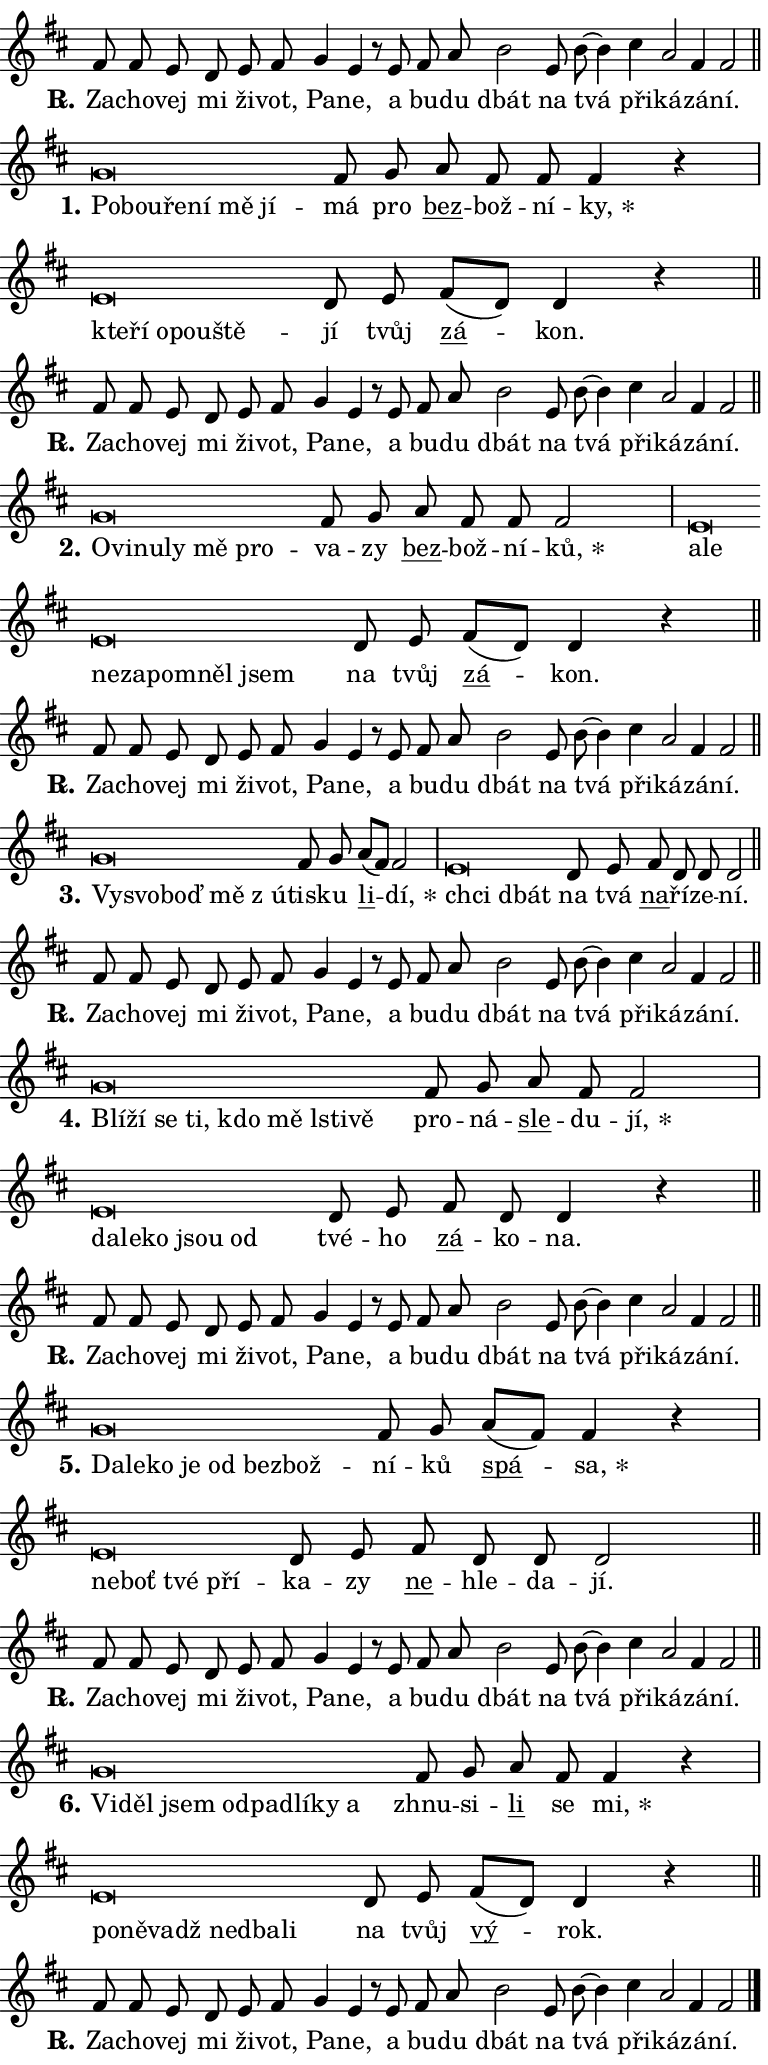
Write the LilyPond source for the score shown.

\version "2.24.0"
\header { tagline = "" }
\paper {
  indent = 0\cm
  top-margin = 0\cm
  right-margin = 0.13\cm % to fit lyric hyphens
  bottom-margin = 0\cm
  left-margin = 0\cm
  paper-width = 13\cm
  page-breaking = #ly:one-page-breaking
  system-system-spacing.basic-distance = #11
  score-system-spacing.basic-distance = #11
  ragged-last = ##f
}


%% Author: Thomas Morley
%% https://lists.gnu.org/archive/html/lilypond-user/2020-05/msg00002.html
#(define (line-position grob)
"Returns position of @var[grob} in current system:
   @code{'start}, if at first time-step
   @code{'end}, if at last time-step
   @code{'middle} otherwise
"
  (let* ((col (ly:item-get-column grob))
         (ln (ly:grob-object col 'left-neighbor))
         (rn (ly:grob-object col 'right-neighbor))
         (col-to-check-left (if (ly:grob? ln) ln col))
         (col-to-check-right (if (ly:grob? rn) rn col))
         (break-dir-left
           (and
             (ly:grob-property col-to-check-left 'non-musical #f)
             (ly:item-break-dir col-to-check-left)))
         (break-dir-right
           (and
             (ly:grob-property col-to-check-right 'non-musical #f)
             (ly:item-break-dir col-to-check-right))))
        (cond ((eqv? 1 break-dir-left) 'start)
              ((eqv? -1 break-dir-right) 'end)
              (else 'middle))))

#(define (tranparent-at-line-position vctor)
  (lambda (grob)
  "Relying on @code{line-position} select the relevant enry from @var{vctor}.
Used to determine transparency,"
    (case (line-position grob)
      ((end) (not (vector-ref vctor 0)))
      ((middle) (not (vector-ref vctor 1)))
      ((start) (not (vector-ref vctor 2))))))

noteHeadBreakVisibility =
#(define-music-function (break-visibility)(vector?)
"Makes @code{NoteHead}s transparent relying on @var{break-visibility}"
#{
  \override NoteHead.transparent =
    #(tranparent-at-line-position break-visibility)
#})

#(define delete-ledgers-for-transparent-note-heads
  (lambda (grob)
    "Reads whether a @code{NoteHead} is transparent.
If so this @code{NoteHead} is removed from @code{'note-heads} from
@var{grob}, which is supposed to be @code{LedgerLineSpanner}.
As a result ledgers are not printed for this @code{NoteHead}"
    (let* ((nhds-array (ly:grob-object grob 'note-heads))
           (nhds-list
             (if (ly:grob-array? nhds-array)
                 (ly:grob-array->list nhds-array)
                 '()))
           ;; Relies on the transparent-property being done before
           ;; Staff.LedgerLineSpanner.after-line-breaking is executed.
           ;; This is fragile ...
           (to-keep
             (remove
               (lambda (nhd)
                 (ly:grob-property nhd 'transparent #f))
               nhds-list)))
      ;; TODO find a better method to iterate over grob-arrays, similiar
      ;; to filter/remove etc for lists
      ;; For now rebuilt from scratch
      (set! (ly:grob-object grob 'note-heads)  '())
      (for-each
        (lambda (nhd)
          (ly:pointer-group-interface::add-grob grob 'note-heads nhd))
        to-keep))))

squashNotes = {
  \override NoteHead.X-extent = #'(-0.2 . 0.2)
  \override NoteHead.Y-extent = #'(-0.75 . 0)
  \override NoteHead.stencil =
    #(lambda (grob)
       (let ((pos (ly:grob-property grob 'staff-position)))
         (begin
           (if (< pos -7) (display "ERROR: Lower brevis then expected\n") (display ""))
           (if (<= pos -6) ly:text-interface::print ly:note-head::print))))
}
unSquashNotes = {
  \revert NoteHead.X-extent
  \revert NoteHead.Y-extent
  \revert NoteHead.stencil
}

hideNotes = \noteHeadBreakVisibility #begin-of-line-visible
unHideNotes = \noteHeadBreakVisibility #all-visible

% work-around for resetting accidentals
% https://lilypond.org/doc/v2.23/Documentation/notation/displaying-rhythms#unmetered-music
cadenzaMeasure = {
  \cadenzaOff
  \partial 1024 s1024
  \cadenzaOn
}

#(define-markup-command (accent layout props text) (markup?)
  "Underline accented syllable"
  (interpret-markup layout props
    #{\markup \override #'(offset . 4.3) \underline { #text }#}))

responsum = \markup \concat {
  "R" \hspace #-1.05 \path #0.1 #'((moveto 0 0.07) (lineto 0.9 0.8)) \hspace #0.05 "."
}

spaceSize = #0.6828661417322834 % exact space size for TeX Gyre Schola

\layout {
  \context {
    \Staff
    \remove "Time_signature_engraver"
    \override LedgerLineSpanner.after-line-breaking = #delete-ledgers-for-transparent-note-heads
  }
  \context {
    \Lyrics {
      \override LyricSpace.minimum-distance = \spaceSize
      \override LyricText.font-name = #"TeX Gyre Schola"
      \override LyricText.font-size = 1
      \override StanzaNumber.font-name = #"TeX Gyre Schola Bold"
      \override StanzaNumber.font-size = 1
    }
  }
  \context {
    \Score 
    \override NoteHead.text =
      #(lambda (grob) 
        (let ((pos (ly:grob-property grob 'staff-position)))
          #{\markup {
            \combine
              \halign #-0.55 \raise #(if (= pos -6) 0 0.5) \override #'(thickness . 2) \draw-line #'(3.2 . 0)
              \musicglyph "noteheads.sM1"
          }#}))
  }
}

% magnetic-lyrics.ily
%
%   written by
%     Jean Abou Samra <jean@abou-samra.fr>
%     Werner Lemberg <wl@gnu.org>
%
%   adapted by
%     Jiri Hon <jiri.hon@gmail.com>
%
% Version 2022-Apr-15

% https://www.mail-archive.com/lilypond-user@gnu.org/msg149350.html

#(define (Left_hyphen_pointer_engraver context)
   "Collect syllable-hyphen-syllable occurrences in lyrics and store
them in properties.  This engraver only looks to the left.  For
example, if the lyrics input is @code{foo -- bar}, it does the
following.

@itemize @bullet
@item
Set the @code{text} property of the @code{LyricHyphen} grob between
@q{foo} and @q{bar} to @code{foo}.

@item
Set the @code{left-hyphen} property of the @code{LyricText} grob with
text @q{foo} to the @code{LyricHyphen} grob between @q{foo} and
@q{bar}.
@end itemize

Use this auxiliary engraver in combination with the
@code{lyric-@/text::@/apply-@/magnetic-@/offset!} hook."
   (let ((hyphen #f)
         (text #f))
     (make-engraver
      (acknowledgers
       ((lyric-syllable-interface engraver grob source-engraver)
        (set! text grob)))
      (end-acknowledgers
       ((lyric-hyphen-interface engraver grob source-engraver)
        ;(when (not (grob::has-interface grob 'lyric-space-interface))
          (set! hyphen grob)));)
      ((stop-translation-timestep engraver)
       (when (and text hyphen)
         (ly:grob-set-object! text 'left-hyphen hyphen))
       (set! text #f)
       (set! hyphen #f)))))

#(define (lyric-text::apply-magnetic-offset! grob)
   "If the space between two syllables is less than the value in
property @code{LyricText@/.details@/.squash-threshold}, move the right
syllable to the left so that it gets concatenated with the left
syllable.

Use this function as a hook for
@code{LyricText@/.after-@/line-@/breaking} if the
@code{Left_@/hyphen_@/pointer_@/engraver} is active."
   (let ((hyphen (ly:grob-object grob 'left-hyphen #f)))
     (when hyphen
       (let ((left-text (ly:spanner-bound hyphen LEFT)))
         (when (grob::has-interface left-text 'lyric-syllable-interface)
           (let* ((common (ly:grob-common-refpoint grob left-text X))
                  (this-x-ext (ly:grob-extent grob common X))
                  (left-x-ext
                   (begin
                     ;; Trigger magnetism for left-text.
                     (ly:grob-property left-text 'after-line-breaking)
                     (ly:grob-extent left-text common X)))
                  ;; `delta` is the gap width between two syllables.
                  (delta (- (interval-start this-x-ext)
                            (interval-end left-x-ext)))
                  (details (ly:grob-property grob 'details))
                  (threshold (assoc-get 'squash-threshold details 0.2)))
             (when (< delta threshold)
               (let* (;; We have to manipulate the input text so that
                      ;; ligatures crossing syllable boundaries are not
                      ;; disabled.  For languages based on the Latin
                      ;; script this is essentially a beautification.
                      ;; However, for non-Western scripts it can be a
                      ;; necessity.
                      (lt (ly:grob-property left-text 'text))
                      (rt (ly:grob-property grob 'text))
                      (is-space (grob::has-interface hyphen 'lyric-space-interface))
                      (space (if is-space " " ""))
                      (extra-delta (if is-space spaceSize 0))
                      ;; Append new syllable.
                      (ltrt-space (if (and (string? lt) (string? rt))
                                (string-append lt space rt)
                                (make-concat-markup (list lt space rt))))
                      ;; Right-align `ltrt` to the right side.
                      (ltrt-space-markup (grob-interpret-markup
                               grob
                               (make-translate-markup
                                (cons (interval-length this-x-ext) 0)
                                (make-right-align-markup ltrt-space)))))
                 (begin
                   ;; Don't print `left-text`.
                   (ly:grob-set-property! left-text 'stencil #f)
                   ;; Set text and stencil (which holds all collected
                   ;; syllables so far) and shift it to the left.
                   (ly:grob-set-property! grob 'text ltrt-space)
                   (ly:grob-set-property! grob 'stencil ltrt-space-markup)
                   (ly:grob-translate-axis! grob (- (- delta extra-delta)) X))))))))))


#(define (lyric-hyphen::displace-bounds-first grob)
   ;; Make very sure this callback isn't triggered too early.
   (let ((left (ly:spanner-bound grob LEFT))
         (right (ly:spanner-bound grob RIGHT)))
     (ly:grob-property left 'after-line-breaking)
     (ly:grob-property right 'after-line-breaking)
     (ly:lyric-hyphen::print grob)))

squashThreshold = #0.4

\layout {
  \context {
    \Lyrics
    \consists #Left_hyphen_pointer_engraver
    \override LyricText.after-line-breaking =
      #lyric-text::apply-magnetic-offset!
    \override LyricHyphen.stencil = #lyric-hyphen::displace-bounds-first
    \override LyricText.details.squash-threshold = \squashThreshold
    \override LyricHyphen.minimum-distance = 0
    \override LyricHyphen.minimum-length = \squashThreshold
  }
}

squashText = \override LyricText.details.squash-threshold = 9999
unSquashText = \override LyricText.details.squash-threshold = \squashThreshold

leftText = \override LyricText.self-alignment-X = #LEFT
unLeftText = \revert LyricText.self-alignment-X

starOffset = #(lambda (grob) 
                (let ((x_offset (ly:self-alignment-interface::aligned-on-x-parent grob)))
                  (if (= x_offset 0) 0 (+ x_offset 1.2))))

star = #(define-music-function (syllable)(string?)
"Append star separator at the end of a syllable"
#{
  \once \override LyricText.X-offset = #starOffset
  \lyricmode { \markup {
    #syllable
    \override #'((font-name . "TeX Gyre Schola Bold")) \hspace #0.2 \lower #0.65 \larger "*"
  } }
#})

starAccent = #(define-music-function (syllable)(string?)
"Append star separator at the end of a syllable and make accent"
#{
  \once \override LyricText.X-offset = #starOffset
  \lyricmode { \markup {
    \accent #syllable
    \override #'((font-name . "TeX Gyre Schola Bold")) \hspace #0.2 \lower #0.65 \larger "*"
  } }
#})

breath = #(define-music-function (syllable)(string?)
"Append breathing indicator at the end of a syllable"
#{
  \lyricmode { \markup { #syllable "+" } }
#})

optionalBreath = #(define-music-function (syllable)(string?)
"Append optional breathing indicator at the end of a syllable"
#{
  \lyricmode { \markup { #syllable "(+)" } }
#})


\score {
    <<
        \new Voice = "melody" { \cadenzaOn \key d \major \relative { fis'8 fis e d e fis \bar "" g4 e \bar "" r8 e fis a \bar "" b2 \bar "" e,8 b'~ b4 \bar "" cis4 a2 fis4 fis2 \cadenzaMeasure \bar "||" \break } }
        \new Lyrics \lyricsto "melody" { \lyricmode { \set stanza = \responsum
Za -- cho -- vej mi ži -- vot, Pa -- ne, a bu -- du dbát na tvá při -- ká -- zá -- ní. } }
    >>
    \layout {}
}

\score {
    <<
        \new Voice = "melody" { \cadenzaOn \key d \major \relative { \squashNotes g'\breve*1/16 \hideNotes \breve*1/16 \bar "" \breve*1/16 \bar "" \breve*1/16 \bar "" \breve*1/16 \breve*1/16 \bar "" \unHideNotes \unSquashNotes fis8 g \bar "" a fis fis fis4 r \cadenzaMeasure \bar "|" \squashNotes e\breve*1/16 \hideNotes \breve*1/16 \bar "" \breve*1/16 \bar "" \breve*1/16 \breve*1/16 \bar "" \unHideNotes \unSquashNotes d8 e \bar "" fis[( d)] d4 r \cadenzaMeasure \bar "||" \break } }
        \new Lyrics \lyricsto "melody" { \lyricmode { \set stanza = "1."
\leftText Po -- \squashText bou -- ře -- ní mě jí -- \unLeftText \unSquashText má pro \markup \accent bez -- bož -- ní -- \star ky, \leftText kte -- \squashText ří o -- pou -- ště -- \unLeftText \unSquashText jí tvůj \markup \accent zá -- kon. } }
    >>
    \layout {}
}

\score {
    <<
        \new Voice = "melody" { \cadenzaOn \key d \major \relative { fis'8 fis e d e fis \bar "" g4 e \bar "" r8 e fis a \bar "" b2 \bar "" e,8 b'~ b4 \bar "" cis4 a2 fis4 fis2 \cadenzaMeasure \bar "||" \break } }
        \new Lyrics \lyricsto "melody" { \lyricmode { \set stanza = \responsum
Za -- cho -- vej mi ži -- vot, Pa -- ne, a bu -- du dbát na tvá při -- ká -- zá -- ní. } }
    >>
    \layout {}
}

\score {
    <<
        \new Voice = "melody" { \cadenzaOn \key d \major \relative { \squashNotes g'\breve*1/16 \hideNotes \breve*1/16 \bar "" \breve*1/16 \bar "" \breve*1/16 \bar "" \breve*1/16 \breve*1/16 \bar "" \unHideNotes \unSquashNotes fis8 g \bar "" a fis fis fis2 \cadenzaMeasure \bar "|" \squashNotes e\breve*1/16 \hideNotes \breve*1/16 \bar "" \breve*1/16 \bar "" \breve*1/16 \bar "" \breve*1/16 \bar "" \breve*1/16 \breve*1/16 \bar "" \unHideNotes \unSquashNotes d8 e \bar "" fis[( d)] d4 r \cadenzaMeasure \bar "||" \break } }
        \new Lyrics \lyricsto "melody" { \lyricmode { \set stanza = "2."
\leftText O -- \squashText vi -- nu -- ly mě pro -- \unLeftText \unSquashText va -- zy \markup \accent bez -- bož -- ní -- \star ků, \leftText a -- \squashText le ne -- za -- po -- mněl jsem \unLeftText \unSquashText na tvůj \markup \accent zá -- kon. } }
    >>
    \layout {}
}

\score {
    <<
        \new Voice = "melody" { \cadenzaOn \key d \major \relative { fis'8 fis e d e fis \bar "" g4 e \bar "" r8 e fis a \bar "" b2 \bar "" e,8 b'~ b4 \bar "" cis4 a2 fis4 fis2 \cadenzaMeasure \bar "||" \break } }
        \new Lyrics \lyricsto "melody" { \lyricmode { \set stanza = \responsum
Za -- cho -- vej mi ži -- vot, Pa -- ne, a bu -- du dbát na tvá při -- ká -- zá -- ní. } }
    >>
    \layout {}
}

\score {
    <<
        \new Voice = "melody" { \cadenzaOn \key d \major \relative { \squashNotes g'\breve*1/16 \hideNotes \breve*1/16 \bar "" \breve*1/16 \bar "" \breve*1/16 \breve*1/16 \bar "" \unHideNotes \unSquashNotes fis8 g \bar "" a[( fis)] fis2 \cadenzaMeasure \bar "|" \squashNotes e\breve*1/16 \hideNotes \breve*1/16 \bar "" \unHideNotes \unSquashNotes d8 e \bar "" fis d d d2 \cadenzaMeasure \bar "||" \break } }
        \new Lyrics \lyricsto "melody" { \lyricmode { \set stanza = "3."
\leftText Vy -- \squashText svo -- boď mě "z ú" -- \unLeftText \unSquashText tis -- ku \markup \accent li -- \star dí, \leftText chci \squashText dbát \unLeftText \unSquashText na tvá \markup \accent na -- ří -- ze -- ní. } }
    >>
    \layout {}
}

\score {
    <<
        \new Voice = "melody" { \cadenzaOn \key d \major \relative { fis'8 fis e d e fis \bar "" g4 e \bar "" r8 e fis a \bar "" b2 \bar "" e,8 b'~ b4 \bar "" cis4 a2 fis4 fis2 \cadenzaMeasure \bar "||" \break } }
        \new Lyrics \lyricsto "melody" { \lyricmode { \set stanza = \responsum
Za -- cho -- vej mi ži -- vot, Pa -- ne, a bu -- du dbát na tvá při -- ká -- zá -- ní. } }
    >>
    \layout {}
}

\score {
    <<
        \new Voice = "melody" { \cadenzaOn \key d \major \relative { \squashNotes g'\breve*1/16 \hideNotes \breve*1/16 \bar "" \breve*1/16 \bar "" \breve*1/16 \bar "" \breve*1/16 \bar "" \breve*1/16 \bar "" \breve*1/16 \breve*1/16 \bar "" \unHideNotes \unSquashNotes fis8 g \bar "" a fis fis2 \cadenzaMeasure \bar "|" \squashNotes e\breve*1/16 \hideNotes \breve*1/16 \bar "" \breve*1/16 \bar "" \breve*1/16 \breve*1/16 \bar "" \unHideNotes \unSquashNotes d8 e \bar "" fis d d4 r \cadenzaMeasure \bar "||" \break } }
        \new Lyrics \lyricsto "melody" { \lyricmode { \set stanza = "4."
\leftText Blí -- \squashText ží se ti, kdo mě lsti -- vě \unLeftText \unSquashText pro -- ná -- \markup \accent sle -- du -- \star jí, \leftText da -- \squashText le -- ko jsou od \unLeftText \unSquashText tvé -- ho \markup \accent zá -- ko -- na. } }
    >>
    \layout {}
}

\score {
    <<
        \new Voice = "melody" { \cadenzaOn \key d \major \relative { fis'8 fis e d e fis \bar "" g4 e \bar "" r8 e fis a \bar "" b2 \bar "" e,8 b'~ b4 \bar "" cis4 a2 fis4 fis2 \cadenzaMeasure \bar "||" \break } }
        \new Lyrics \lyricsto "melody" { \lyricmode { \set stanza = \responsum
Za -- cho -- vej mi ži -- vot, Pa -- ne, a bu -- du dbát na tvá při -- ká -- zá -- ní. } }
    >>
    \layout {}
}

\score {
    <<
        \new Voice = "melody" { \cadenzaOn \key d \major \relative { \squashNotes g'\breve*1/16 \hideNotes \breve*1/16 \bar "" \breve*1/16 \bar "" \breve*1/16 \bar "" \breve*1/16 \bar "" \breve*1/16 \breve*1/16 \bar "" \unHideNotes \unSquashNotes fis8 g \bar "" a[( fis)] fis4 r \cadenzaMeasure \bar "|" \squashNotes e\breve*1/16 \hideNotes \breve*1/16 \bar "" \breve*1/16 \breve*1/16 \bar "" \unHideNotes \unSquashNotes d8 e \bar "" fis d d d2 \cadenzaMeasure \bar "||" \break } }
        \new Lyrics \lyricsto "melody" { \lyricmode { \set stanza = "5."
\leftText Da -- \squashText le -- ko je od bez -- bož -- \unLeftText \unSquashText ní -- ků \markup \accent spá -- \star sa, \leftText ne -- \squashText boť tvé pří -- \unLeftText \unSquashText ka -- zy \markup \accent ne -- hle -- da -- jí. } }
    >>
    \layout {}
}

\score {
    <<
        \new Voice = "melody" { \cadenzaOn \key d \major \relative { fis'8 fis e d e fis \bar "" g4 e \bar "" r8 e fis a \bar "" b2 \bar "" e,8 b'~ b4 \bar "" cis4 a2 fis4 fis2 \cadenzaMeasure \bar "||" \break } }
        \new Lyrics \lyricsto "melody" { \lyricmode { \set stanza = \responsum
Za -- cho -- vej mi ži -- vot, Pa -- ne, a bu -- du dbát na tvá při -- ká -- zá -- ní. } }
    >>
    \layout {}
}

\score {
    <<
        \new Voice = "melody" { \cadenzaOn \key d \major \relative { \squashNotes g'\breve*1/16 \hideNotes \breve*1/16 \bar "" \breve*1/16 \bar "" \breve*1/16 \bar "" \breve*1/16 \bar "" \breve*1/16 \bar "" \breve*1/16 \breve*1/16 \bar "" \unHideNotes \unSquashNotes fis8 g \bar "" a fis fis4 r \cadenzaMeasure \bar "|" \squashNotes e\breve*1/16 \hideNotes \breve*1/16 \bar "" \breve*1/16 \bar "" \breve*1/16 \bar "" \breve*1/16 \breve*1/16 \bar "" \unHideNotes \unSquashNotes d8 e \bar "" fis[( d)] d4 r \cadenzaMeasure \bar "||" \break } }
        \new Lyrics \lyricsto "melody" { \lyricmode { \set stanza = "6."
\leftText Vi -- \squashText děl jsem od -- pa -- dlí -- ky a \unLeftText \unSquashText zhnu -- si -- \markup \accent li se \star mi, \leftText po -- \squashText ně -- vadž ne -- dba -- li \unLeftText \unSquashText na tvůj \markup \accent vý -- rok. } }
    >>
    \layout {}
}

\score {
    <<
        \new Voice = "melody" { \cadenzaOn \key d \major \relative { fis'8 fis e d e fis \bar "" g4 e \bar "" r8 e fis a \bar "" b2 \bar "" e,8 b'~ b4 \bar "" cis4 a2 fis4 fis2 \cadenzaMeasure \bar "||" \break } \bar "|." }
        \new Lyrics \lyricsto "melody" { \lyricmode { \set stanza = \responsum
Za -- cho -- vej mi ži -- vot, Pa -- ne, a bu -- du dbát na tvá při -- ká -- zá -- ní. } }
    >>
    \layout {}
}
